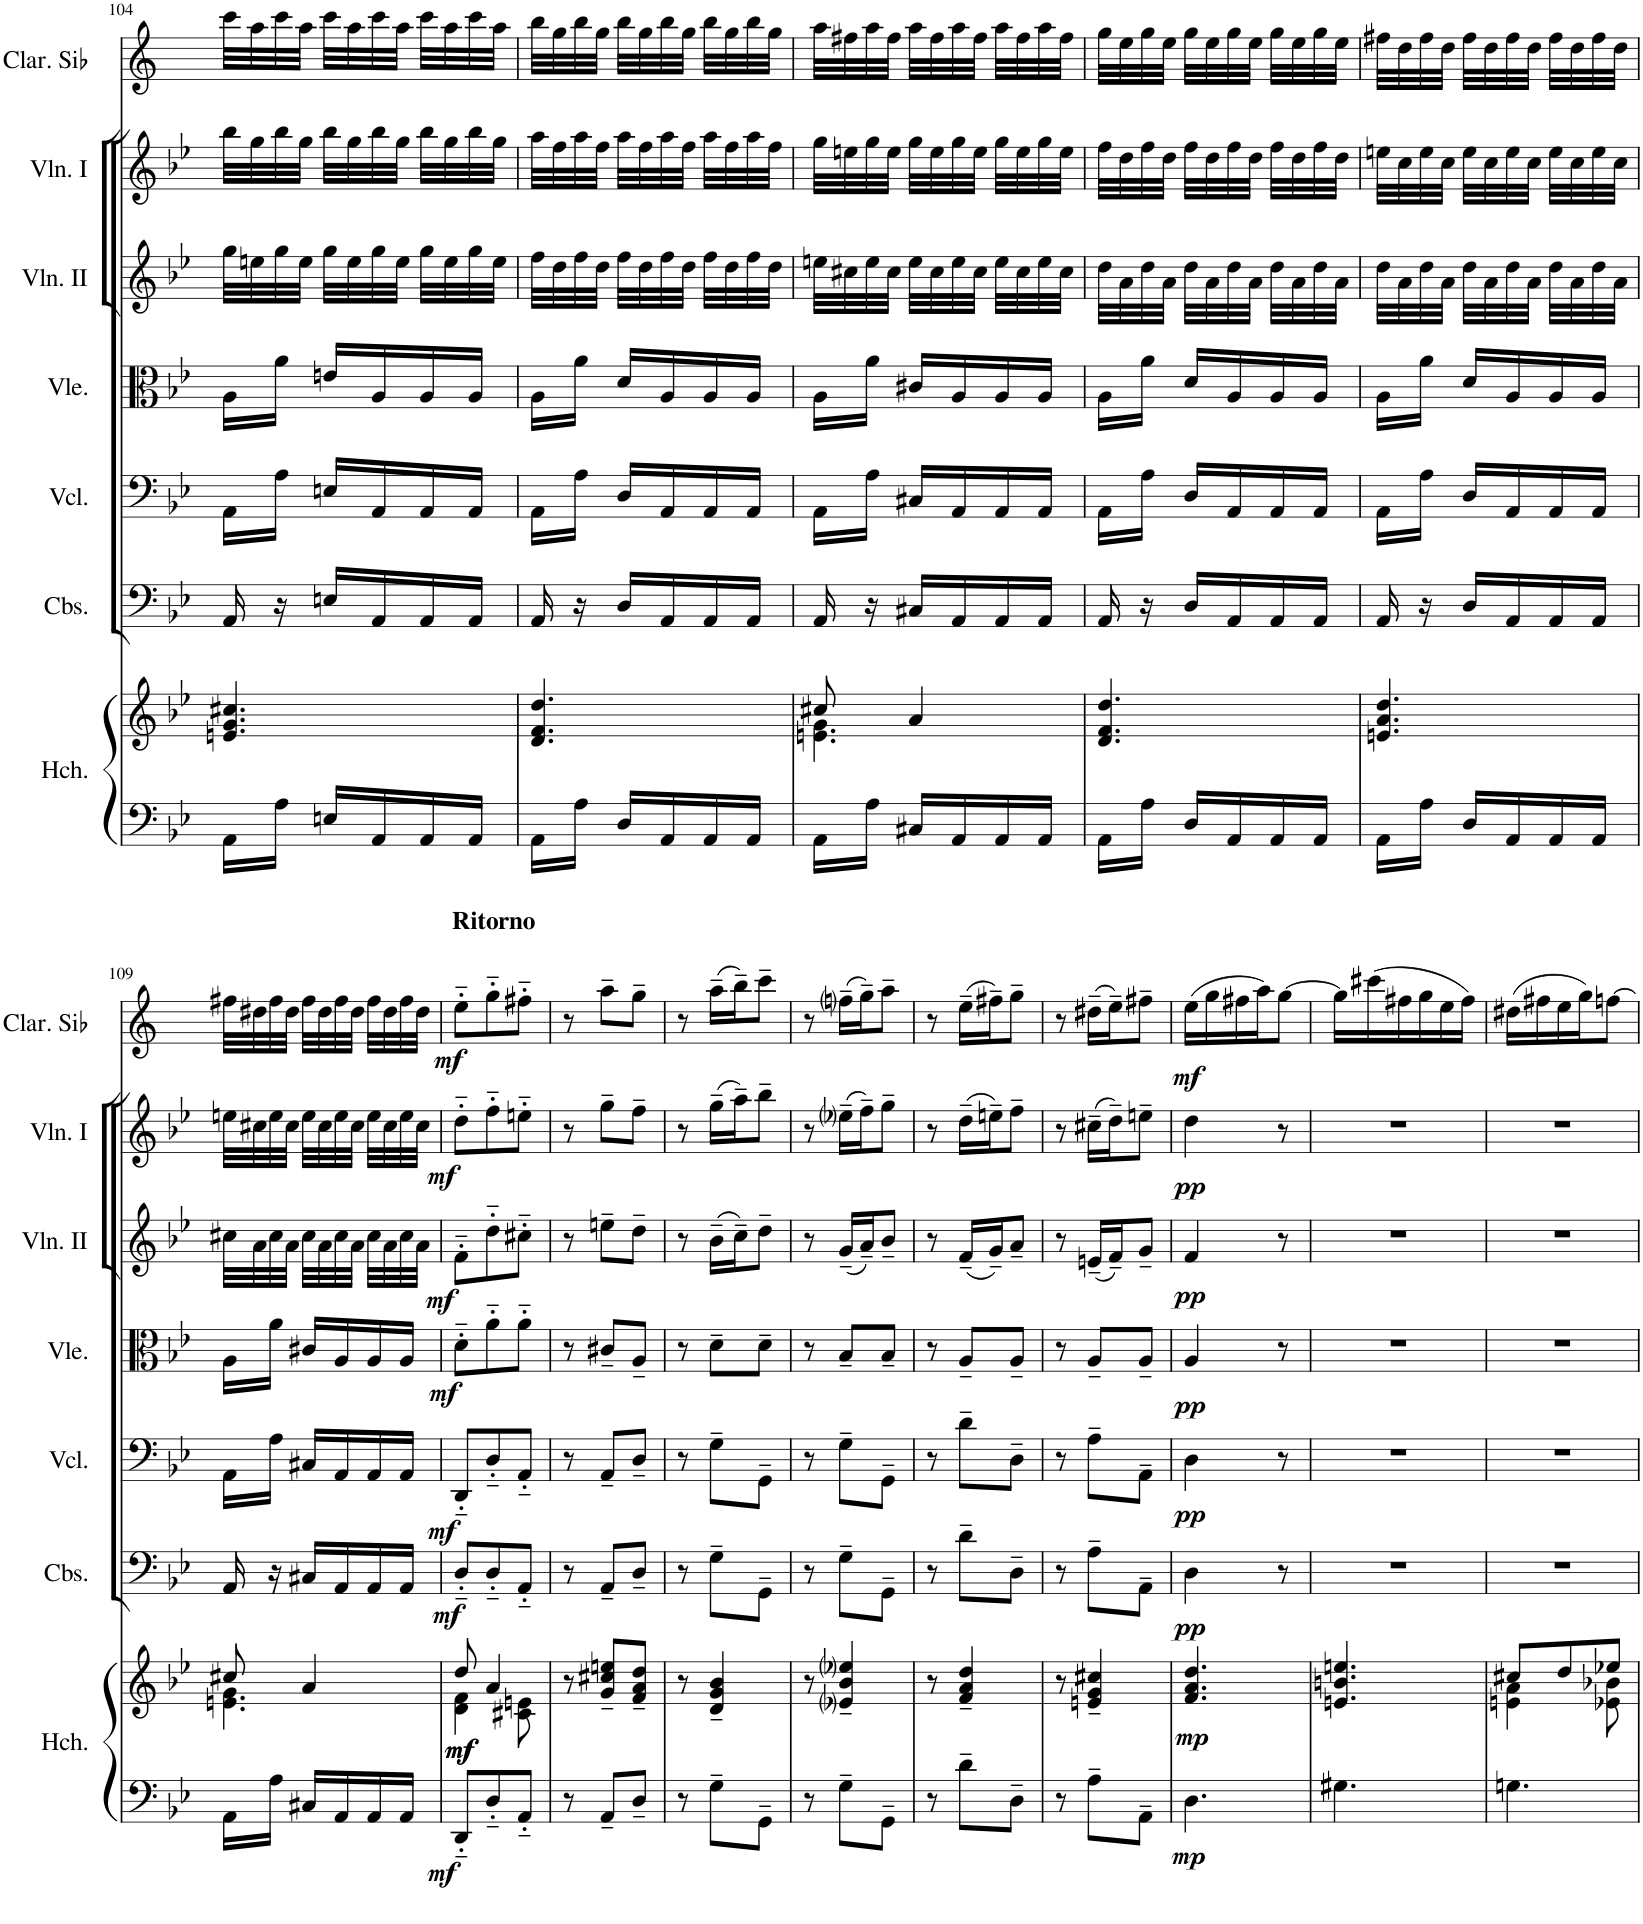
**kern	**kern	**dynam	**kern	**dynam	**kern	**dynam	**kern	**dynam	**kern	**dynam	**kern	**dynam	**kern	**dynam
*part7	*part7	*part7	*part6	*part6	*part5	*part5	*part4	*part4	*part3	*part3	*part2	*part2	*part1	*part1
*staff8	*staff7	*staff7/8	*staff6	*staff6	*staff5	*staff5	*staff4	*staff4	*staff3	*staff3	*staff2	*staff2	*staff1	*staff1
*I"Organ or Harpsichord	*	*	*I"Contrabassi	*	*I"Violoncelli	*	*I"Viole	*	*I"Violino II	*	*I"Violino I	*	*I"Clarinette en Sib	*
*I'Hch.	*	*	*I'Cbs.	*	*I'Vcl.	*	*I'Vle.	*	*I'Vln. II	*	*I'Vln. I	*	*I'Clar. Sib	*
!!LO:PB:g=z
*clefF4	*clefG2	*	*clefF4	*	*clefF4	*	*clefC3	*	*clefG2	*	*clefG2	*	*clefG2	*
*	*	*	*Trd7c12	*	*	*	*	*	*	*	*	*	*Trd1c2	*
*k[b-e-]	*k[b-e-]	*	*k[b-e-]	*	*k[b-e-]	*	*k[b-e-]	*	*k[b-e-]	*	*k[b-e-]	*	*k[]	*
*M3/8	*M3/8	*	*M3/8	*	*M3/8	*	*M3/8	*	*M3/8	*	*M3/8	*	*M3/8	*
=104	=104	=104	=104	=104	=104	=104	=104	=104	=104	=104	=104	=104	=104	=104
16AA\LL	4.en/ 4.g/ 4.cc#X/	.	16AA/	.	16AA\LL	.	16A\LL	.	32gg\LLL	.	32bb-\LLL	.	32ccc\LLL	.
.	.	.	.	.	.	.	.	.	32een\	.	32gg\	.	32aa\	.
16A\JJ	.	.	16r	.	16A\JJ	.	16a\JJ	.	32gg\	.	32bb-\	.	32ccc\	.
.	.	.	.	.	.	.	.	.	32ee\JJJ	.	32gg\JJJ	.	32aa\JJJ	.
16En/LL	.	.	16En/LL	.	16En/LL	.	16en/LL	.	32gg\LLL	.	32bb-\LLL	.	32ccc\LLL	.
.	.	.	.	.	.	.	.	.	32ee\	.	32gg\	.	32aa\	.
16AA/	.	.	16AA/	.	16AA/	.	16A/	.	32gg\	.	32bb-\	.	32ccc\	.
.	.	.	.	.	.	.	.	.	32ee\JJJ	.	32gg\JJJ	.	32aa\JJJ	.
16AA/	.	.	16AA/	.	16AA/	.	16A/	.	32gg\LLL	.	32bb-\LLL	.	32ccc\LLL	.
.	.	.	.	.	.	.	.	.	32ee\	.	32gg\	.	32aa\	.
16AA/JJ	.	.	16AA/JJ	.	16AA/JJ	.	16A/JJ	.	32gg\	.	32bb-\	.	32ccc\	.
.	.	.	.	.	.	.	.	.	32ee\JJJ	.	32gg\JJJ	.	32aa\JJJ	.
=105	=105	=105	=105	=105	=105	=105	=105	=105	=105	=105	=105	=105	=105	=105
16AA\LL	4.d/ 4.f/ 4.dd/	.	16AA/	.	16AA\LL	.	16A\LL	.	32ff\LLL	.	32aa\LLL	.	32bb\LLL	.
.	.	.	.	.	.	.	.	.	32dd\	.	32ff\	.	32gg\	.
16A\JJ	.	.	16r	.	16A\JJ	.	16a\JJ	.	32ff\	.	32aa\	.	32bb\	.
.	.	.	.	.	.	.	.	.	32dd\JJJ	.	32ff\JJJ	.	32gg\JJJ	.
16D/LL	.	.	16D/LL	.	16D/LL	.	16d/LL	.	32ff\LLL	.	32aa\LLL	.	32bb\LLL	.
.	.	.	.	.	.	.	.	.	32dd\	.	32ff\	.	32gg\	.
16AA/	.	.	16AA/	.	16AA/	.	16A/	.	32ff\	.	32aa\	.	32bb\	.
.	.	.	.	.	.	.	.	.	32dd\JJJ	.	32ff\JJJ	.	32gg\JJJ	.
16AA/	.	.	16AA/	.	16AA/	.	16A/	.	32ff\LLL	.	32aa\LLL	.	32bb\LLL	.
.	.	.	.	.	.	.	.	.	32dd\	.	32ff\	.	32gg\	.
16AA/JJ	.	.	16AA/JJ	.	16AA/JJ	.	16A/JJ	.	32ff\	.	32aa\	.	32bb\	.
.	.	.	.	.	.	.	.	.	32dd\JJJ	.	32ff\JJJ	.	32gg\JJJ	.
=106	=106	=106	=106	=106	=106	=106	=106	=106	=106	=106	=106	=106	=106	=106
*	*^	*	*	*	*	*	*	*	*	*	*	*	*	*
16AA\LL	8cc#X/	4.en\ 4.g\	.	16AA/	.	16AA\LL	.	16A\LL	.	32een\LLL	.	32gg\LLL	.	32aa\LLL	.
.	.	.	.	.	.	.	.	.	.	32cc#X\	.	32een\	.	32ff#X\	.
16A\JJ	.	.	.	16r	.	16A\JJ	.	16a\JJ	.	32ee\	.	32gg\	.	32aa\	.
.	.	.	.	.	.	.	.	.	.	32cc#\JJJ	.	32ee\JJJ	.	32ff#\JJJ	.
16C#X/LL	4a/	.	.	16C#X/LL	.	16C#X/LL	.	16c#X/LL	.	32ee\LLL	.	32gg\LLL	.	32aa\LLL	.
.	.	.	.	.	.	.	.	.	.	32cc#\	.	32ee\	.	32ff#\	.
16AA/	.	.	.	16AA/	.	16AA/	.	16A/	.	32ee\	.	32gg\	.	32aa\	.
.	.	.	.	.	.	.	.	.	.	32cc#\JJJ	.	32ee\JJJ	.	32ff#\JJJ	.
16AA/	.	.	.	16AA/	.	16AA/	.	16A/	.	32ee\LLL	.	32gg\LLL	.	32aa\LLL	.
.	.	.	.	.	.	.	.	.	.	32cc#\	.	32ee\	.	32ff#\	.
16AA/JJ	.	.	.	16AA/JJ	.	16AA/JJ	.	16A/JJ	.	32ee\	.	32gg\	.	32aa\	.
.	.	.	.	.	.	.	.	.	.	32cc#\JJJ	.	32ee\JJJ	.	32ff#\JJJ	.
*	*v	*v	*	*	*	*	*	*	*	*	*	*	*	*	*
=107	=107	=107	=107	=107	=107	=107	=107	=107	=107	=107	=107	=107	=107	=107
16AA\LL	4.d/ 4.f/ 4.dd/	.	16AA/	.	16AA\LL	.	16A\LL	.	32dd\LLL	.	32ff\LLL	.	32gg\LLL	.
.	.	.	.	.	.	.	.	.	32a\	.	32dd\	.	32ee\	.
16A\JJ	.	.	16r	.	16A\JJ	.	16a\JJ	.	32dd\	.	32ff\	.	32gg\	.
.	.	.	.	.	.	.	.	.	32a\JJJ	.	32dd\JJJ	.	32ee\JJJ	.
16D/LL	.	.	16D/LL	.	16D/LL	.	16d/LL	.	32dd\LLL	.	32ff\LLL	.	32gg\LLL	.
.	.	.	.	.	.	.	.	.	32a\	.	32dd\	.	32ee\	.
16AA/	.	.	16AA/	.	16AA/	.	16A/	.	32dd\	.	32ff\	.	32gg\	.
.	.	.	.	.	.	.	.	.	32a\JJJ	.	32dd\JJJ	.	32ee\JJJ	.
16AA/	.	.	16AA/	.	16AA/	.	16A/	.	32dd\LLL	.	32ff\LLL	.	32gg\LLL	.
.	.	.	.	.	.	.	.	.	32a\	.	32dd\	.	32ee\	.
16AA/JJ	.	.	16AA/JJ	.	16AA/JJ	.	16A/JJ	.	32dd\	.	32ff\	.	32gg\	.
.	.	.	.	.	.	.	.	.	32a\JJJ	.	32dd\JJJ	.	32ee\JJJ	.
=108	=108	=108	=108	=108	=108	=108	=108	=108	=108	=108	=108	=108	=108	=108
16AA\LL	4.en/ 4.a/ 4.dd/	.	16AA/	.	16AA\LL	.	16A\LL	.	32dd\LLL	.	32een\LLL	.	32ff#X\LLL	.
.	.	.	.	.	.	.	.	.	32a\	.	32cc\	.	32dd\	.
16A\JJ	.	.	16r	.	16A\JJ	.	16a\JJ	.	32dd\	.	32ee\	.	32ff#\	.
.	.	.	.	.	.	.	.	.	32a\JJJ	.	32cc\JJJ	.	32dd\JJJ	.
16D/LL	.	.	16D/LL	.	16D/LL	.	16d/LL	.	32dd\LLL	.	32ee\LLL	.	32ff#\LLL	.
.	.	.	.	.	.	.	.	.	32a\	.	32cc\	.	32dd\	.
16AA/	.	.	16AA/	.	16AA/	.	16A/	.	32dd\	.	32ee\	.	32ff#\	.
.	.	.	.	.	.	.	.	.	32a\JJJ	.	32cc\JJJ	.	32dd\JJJ	.
16AA/	.	.	16AA/	.	16AA/	.	16A/	.	32dd\LLL	.	32ee\LLL	.	32ff#\LLL	.
.	.	.	.	.	.	.	.	.	32a\	.	32cc\	.	32dd\	.
16AA/JJ	.	.	16AA/JJ	.	16AA/JJ	.	16A/JJ	.	32dd\	.	32ee\	.	32ff#\	.
.	.	.	.	.	.	.	.	.	32a\JJJ	.	32cc\JJJ	.	32dd\JJJ	.
!!LO:LB:g=z
=109	=109	=109	=109	=109	=109	=109	=109	=109	=109	=109	=109	=109	=109	=109
*	*	*	*	*	*	*	*	*	*	*	*	*	*MM52	*
*	*^	*	*	*	*	*	*	*	*	*	*	*	*	*
16AA\LL	8cc#X/	4.en\ 4.g\	.	16AA/	.	16AA\LL	.	16A\LL	.	32cc#X\LLL	.	32een\LLL	.	32ff#X\LLL	.
.	.	.	.	.	.	.	.	.	.	32a\	.	32cc#X\	.	32dd#X\	.
16A\JJ	.	.	.	16r	.	16A\JJ	.	16a\JJ	.	32cc#\	.	32ee\	.	32ff#\	.
.	.	.	.	.	.	.	.	.	.	32a\JJJ	.	32cc#\JJJ	.	32dd#\JJJ	.
16C#X/LL	4a/	.	.	16C#X/LL	.	16C#X/LL	.	16c#X/LL	.	32cc#\LLL	.	32ee\LLL	.	32ff#\LLL	.
.	.	.	.	.	.	.	.	.	.	32a\	.	32cc#\	.	32dd#\	.
16AA/	.	.	.	16AA/	.	16AA/	.	16A/	.	32cc#\	.	32ee\	.	32ff#\	.
.	.	.	.	.	.	.	.	.	.	32a\JJJ	.	32cc#\JJJ	.	32dd#\JJJ	.
*	*	*	*	*	*	*	*	*	*	*	*	*	*	*MM46	*
16AA/	.	.	.	16AA/	.	16AA/	.	16A/	.	32cc#\LLL	.	32ee\LLL	.	32ff#\LLL	.
.	.	.	.	.	.	.	.	.	.	32a\	.	32cc#\	.	32dd#\	.
16AA/JJ	.	.	.	16AA/JJ	.	16AA/JJ	.	16A/JJ	.	32cc#\	.	32ee\	.	32ff#\	.
.	.	.	.	.	.	.	.	.	.	32a\JJJ	.	32cc#\JJJ	.	32dd#\JJJ	.
=110	=110	=110	=110	=110	=110	=110	=110	=110	=110	=110	=110	=110	=110	=110	=110
*	*	*	*	*	*	*	*	*	*	*	*	*	*	*MM40	*
!	!	!	!	!	!	!	!	!	!	!	!	!	!	!LO:TX:a:B:t=Ritorno	!
!	!	!	!LO:DY:b=2	!	!	!	!	!	!	!	!	!	!	!	!
!	!	!	!LO:DY:n=1:b	!	!	!	!	!	!	!	!	!	!	!	!
!	!	!	!LO:DY:n=2:b	!	!LO:DY:b	!	!LO:DY:b	!	!LO:DY:b	!	!LO:DY:b	!	!LO:DY:b	!	!LO:DY:b
8DD'~/L	8dd/	4d\ 4f\	mf mf mf	8D'~/L	mf	8DD'~/L	mf	8d'~\L	mf	8f'~\L	mf	8dd'~\L	mf	8ee'~\L	mf
8D'~/	4a/	.	.	8D'~/	.	8D'~/	.	8a'~\	.	8dd'~\	.	8ff'~\	.	8gg'~\	.
8AA'~/J	.	8c#X\ 8en\	.	8AA'~/J	.	8AA'~/J	.	8a'~\J	.	8cc#X'~\J	.	8een'~\J	.	8ff#X'~\J	.
*	*v	*v	*	*	*	*	*	*	*	*	*	*	*	*	*
=111	=111	=111	=111	=111	=111	=111	=111	=111	=111	=111	=111	=111	=111	=111
*	*	*	*	*	*	*	*	*	*	*	*	*	*MM32	*
8r	8r	.	8r	.	8r	.	8r	.	8r	.	8r	.	8r	.
*	*	*	*	*	*	*	*	*	*	*	*	*	*MM40	*
8AA~/L	8g/~ 8cc#X/~ 8een/~L	.	8AA~/L	.	8AA~/L	.	8c#X~/L	.	8een~\L	.	8gg~\L	.	8aa~\L	.
8D~/J	8f/~ 8a/~ 8dd/~J	.	8D~/J	.	8D~/J	.	8A~/J	.	8dd~\J	.	8ff~\J	.	8gg~\J	.
=112	=112	=112	=112	=112	=112	=112	=112	=112	=112	=112	=112	=112	=112	=112
*	*	*	*	*	*	*	*	*	*	*	*	*	*MM32	*
8r	8r	.	8r	.	8r	.	8r	.	8r	.	8r	.	8r	.
*	*	*	*	*	*	*	*	*	*	*	*	*	*MM40	*
8G~\L	4d/~ 4g/~ 4b-/~	.	8G~\L	.	8G~\L	.	8d~\L	.	(16b-~\LL	.	(16gg~\LL	.	(16aa~\LL	.
.	.	.	.	.	.	.	.	.	16cc~\J)	.	16aa~\J)	.	16bb~\J)	.
8GG~\J	.	.	8GG~\J	.	8GG~\J	.	8d~\J	.	8dd~\J	.	8bb-~\J	.	8ccc~\J	.
=113	=113	=113	=113	=113	=113	=113	=113	=113	=113	=113	=113	=113	=113	=113
*	*	*	*	*	*	*	*	*	*	*	*	*	*MM32	*
8r	8r	.	8r	.	8r	.	8r	.	8r	.	8r	.	8r	.
*	*	*	*	*	*	*	*	*	*	*	*	*	*MM40	*
8G~\L	4e-i/~ 4b-/~ 4ee-i/~	.	8G~\L	.	8G~\L	.	8B-~/L	.	(16g~/LL	.	(16ee-i~\LL	.	(16ffni~\LL	.
.	.	.	.	.	.	.	.	.	16a~/J)	.	16ff~\J)	.	16gg~\J)	.
8GG~\J	.	.	8GG~\J	.	8GG~\J	.	8B-~/J	.	8b-~/J	.	8gg~\J	.	8aa~\J	.
=114	=114	=114	=114	=114	=114	=114	=114	=114	=114	=114	=114	=114	=114	=114
*	*	*	*	*	*	*	*	*	*	*	*	*	*MM32	*
8r	8r	.	8r	.	8r	.	8r	.	8r	.	8r	.	8r	.
*	*	*	*	*	*	*	*	*	*	*	*	*	*MM40	*
8d~\L	4f/~ 4a/~ 4dd/~	.	8d~\L	.	8d~\L	.	8A~/L	.	(16f~/LL	.	(16dd~\LL	.	(16ee~\LL	.
.	.	.	.	.	.	.	.	.	16g~/J)	.	16een~\J)	.	16ff#X~\J)	.
8D~\J	.	.	8D~\J	.	8D~\J	.	8A~/J	.	8a~/J	.	8ff~\J	.	8gg~\J	.
=115	=115	=115	=115	=115	=115	=115	=115	=115	=115	=115	=115	=115	=115	=115
*	*	*	*	*	*	*	*	*	*	*	*	*	*MM32	*
8r	8r	.	8r	.	8r	.	8r	.	8r	.	8r	.	8r	.
*	*	*	*	*	*	*	*	*	*	*	*	*	*MM40	*
8A~\L	4en/~ 4g/~ 4cc#X/~	.	8A~\L	.	8A~\L	.	8A~/L	.	(16en~/LL	.	(16cc#X~\LL	.	(16dd#X~\LL	.
.	.	.	.	.	.	.	.	.	16f~/J)	.	16dd~\J)	.	16ee~\J)	.
8AA~\J	.	.	8AA~\J	.	8AA~\J	.	8A~/J	.	8g~/J	.	8een~\J	.	8ff#X~\J	.
=116	=116	=116	=116	=116	=116	=116	=116	=116	=116	=116	=116	=116	=116	=116
*	*	*	*	*	*	*	*	*	*	*	*	*	*MM48	*
!	!	!LO:DY:b=2	!	!	!	!	!	!	!	!	!	!	!	!
!	!	!LO:DY:n=1:b	!	!LO:DY:b	!	!LO:DY:b	!	!LO:DY:b	!	!LO:DY:b	!	!LO:DY:b	!	!LO:DY:b
4.D\	4.f/ 4.a/ 4.dd/	mp mp	4D\	pp	4D\	pp	4A/	pp	4f/	pp	4dd\	pp	(16ee\LL	mf
.	.	.	.	.	.	.	.	.	.	.	.	.	16gg\	.
.	.	.	.	.	.	.	.	.	.	.	.	.	16ff#X\	.
.	.	.	.	.	.	.	.	.	.	.	.	.	16aa\J)	.
.	.	.	8r	.	8r	.	8r	.	8r	.	8r	.	[8gg\J	.
=117	=117	=117	=117	=117	=117	=117	=117	=117	=117	=117	=117	=117	=117	=117
4.G#X\	4.en/ 4.bn/ 4.een/	.	4.r	.	4.r	.	4.r	.	4.r	.	4.r	.	16gg\LL]	.
.	.	.	.	.	.	.	.	.	.	.	.	.	(16ccc#X\	.
.	.	.	.	.	.	.	.	.	.	.	.	.	16ff#X\	.
.	.	.	.	.	.	.	.	.	.	.	.	.	16gg\	.
.	.	.	.	.	.	.	.	.	.	.	.	.	16ee\	.
.	.	.	.	.	.	.	.	.	.	.	.	.	16ff#\JJ)	.
=118	=118	=118	=118	=118	=118	=118	=118	=118	=118	=118	=118	=118	=118	=118
*	*^	*	*	*	*	*	*	*	*	*	*	*	*	*
4.Gn\	8cc#X/L	4en\ 4a\	.	4.r	.	4.r	.	4.r	.	4.r	.	4.r	.	(16dd#X\LL	.
.	.	.	.	.	.	.	.	.	.	.	.	.	.	16ff#X\	.
.	8dd/	.	.	.	.	.	.	.	.	.	.	.	.	16ee\	.
.	.	.	.	.	.	.	.	.	.	.	.	.	.	16gg\J)	.
.	8ee-X/J	8e-X\ 8b-X\	.	.	.	.	.	.	.	.	.	.	.	[8ffn\J	.
*	*v	*v	*	*	*	*	*	*	*	*	*	*	*	*	*
=	=	=	=	=	=	=	=	=	=	=	=	=	=	=
*-	*-	*-	*-	*-	*-	*-	*-	*-	*-	*-	*-	*-	*-	*-
